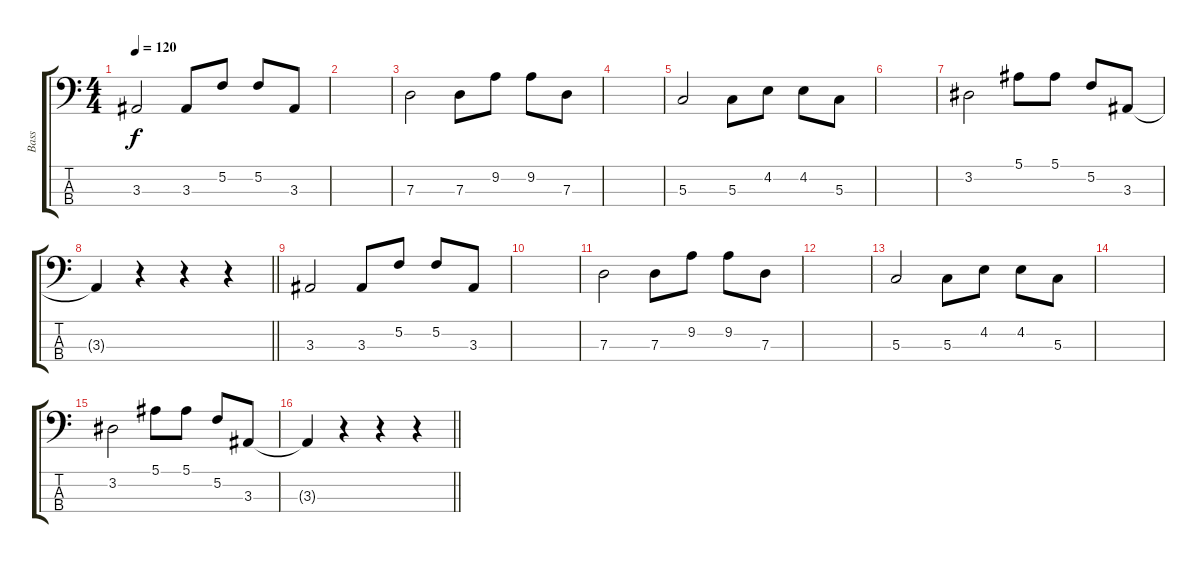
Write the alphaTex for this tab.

\track ("Bass" "Bass") {instrument electricbassfinger}
\staff {score tabs}
\tuning (F2 C2 G1 D1) {hide}
\ts (4 4)
\tempo 120
\clef f4
\ks c
3.3.2{dy f} 3.3.8 5.2.8 5.2.8 3.3.8 |
|
7.3.2 7.3.8 9.2.8 9.2.8 7.3.8 |
|
5.3.2 5.3.8 4.2.8 4.2.8 5.3.8 |
|
3.2.2 5.1.8 5.1.8 5.2.8 3.3.8 |
\barLineRight lightlight
3.3{t}.4 r.4 r.4 r.4 |
3.3.2 3.3.8 5.2.8 5.2.8 3.3.8 |
|
7.3.2 7.3.8 9.2.8 9.2.8 7.3.8 |
|
5.3.2 5.3.8 4.2.8 4.2.8 5.3.8 |
|
3.2.2 5.1.8 5.1.8 5.2.8 3.3.8 |
\barLineRight lightlight
3.3{t}.4 r.4 r.4 r.4
